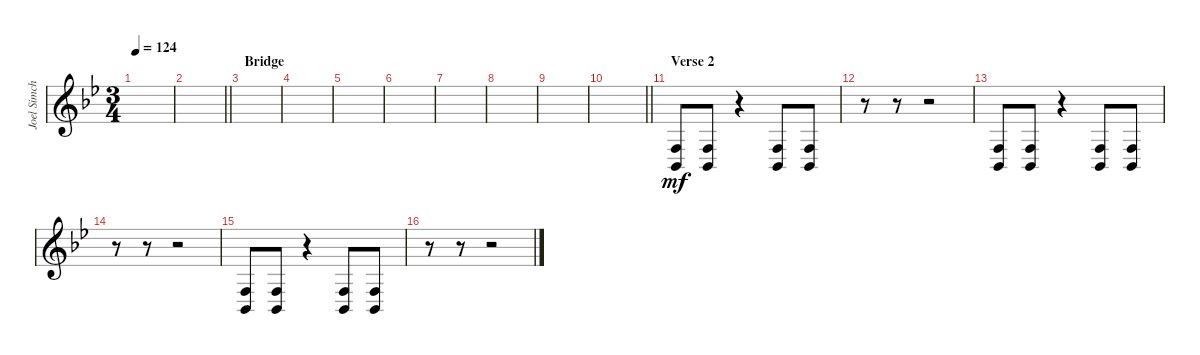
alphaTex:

\track ("Joel Simches (organ)" "Joel Simch") {instrument rockorgan}
\staff {score}
\tuning (D4 A3 Gb3 D3 A2 D2) {hide}
\ts (3 4)
\tempo 124
\clef g2
\ks bb
|
\barLineRight lightlight
|
\section ("" "Bridge")
|
|
|
|
|
|
|
\barLineRight lightlight
|
\section ("" "Verse 2")
(8.5 8.6).8{dy mf} (8.5 8.6).8 r.4 (8.5 8.6).8 (8.5 8.6).8 |
r.8 r.8 r.2 |
(8.5 8.6).8 (8.5 8.6).8 r.4 (8.5 8.6).8 (8.5 8.6).8 |
r.8 r.8 r.2 |
(8.5 8.6).8 (8.5 8.6).8 r.4 (8.5 8.6).8 (8.5 8.6).8 |
r.8 r.8 r.2
